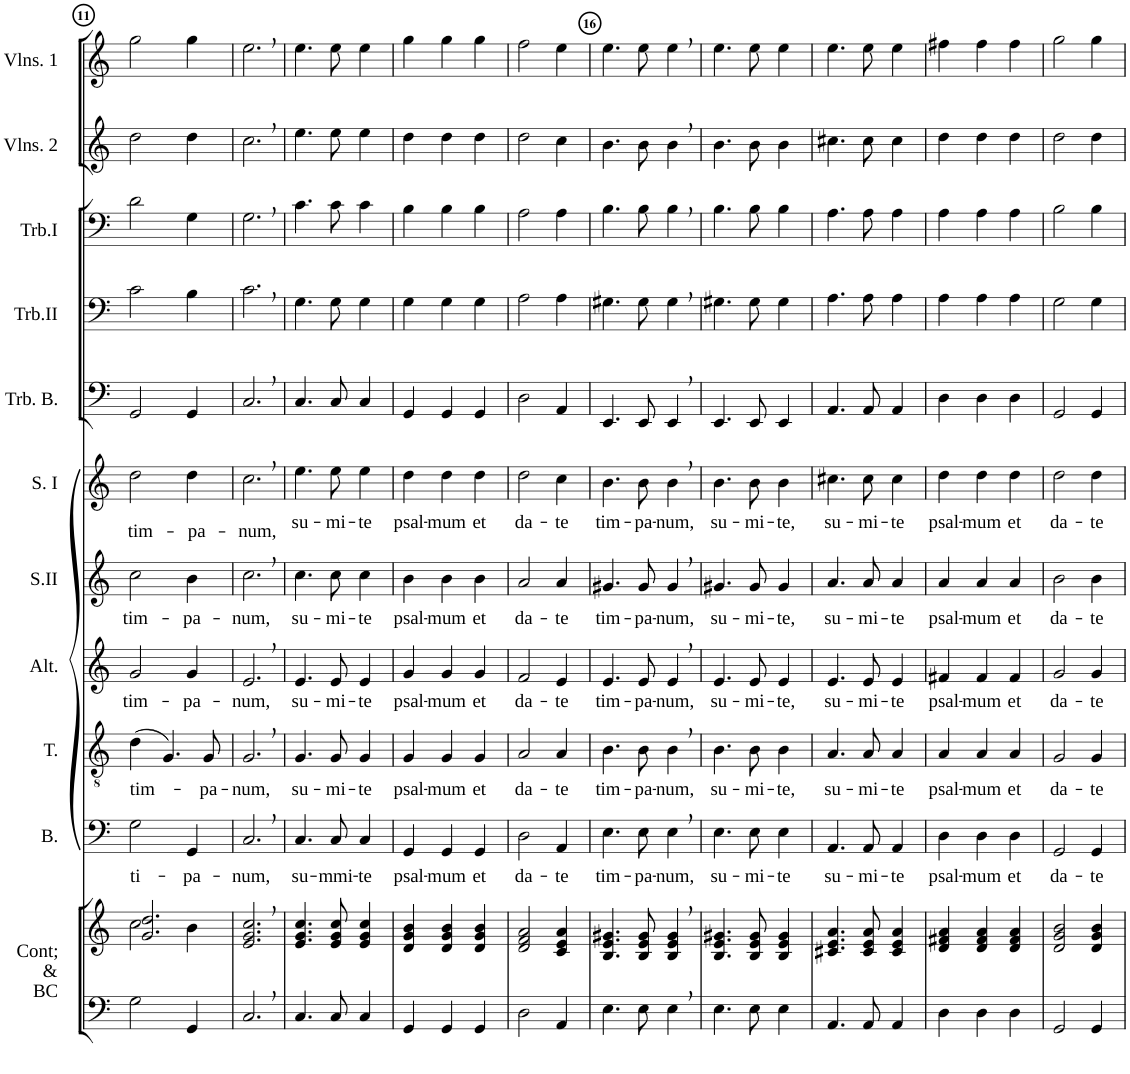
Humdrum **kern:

**kern	**kern	**kern	**text	**kern	**text	**kern	**text	**kern	**text	**kern	**text	**kern	**kern	**kern	**kern	**kern
*part11	*part11	*part10	*part10	*part9	*part9	*part8	*part8	*part7	*part7	*part6	*part6	*part5	*part4	*part3	*part2	*part1
*staff12	*staff11	*staff10	*staff10	*staff9	*staff9	*staff8	*staff8	*staff7	*staff7	*staff6	*staff6	*staff5	*staff4	*staff3	*staff2	*staff1
*I"Continuo &amp; Basse Continue	*	*I"Basse	*	*I"Ténor	*	*I"Alto	*	*I"Soprano II	*	*I"Soprane I	*	*I"Trombone Basse	*I"Trombone II	*I"Trombone I	*I"Deuxièmes Violons	*I"Premiers Violons
*I'Cont; &amp; BC	*	*I'B.	*	*I'T.	*	*I'Alt.	*	*I'S.II	*	*I'S. I	*	*I'Trb. B.	*I'Trb.II	*I'Trb.I	*I'Vlns. 2	*I'Vlns. 1
!!LO:PB:g=z
*clefF4	*clefG2	*clefF4	*	*clefGv2	*	*clefG2	*	*clefG2	*	*clefG2	*	*clefF4	*clefF4	*clefF4	*clefG2	*clefG2
*k[]	*k[]	*k[]	*	*k[]	*	*k[]	*	*k[]	*	*k[]	*	*k[]	*k[]	*k[]	*k[]	*k[]
*M3/4	*M3/4	*M3/4	*	*M3/4	*	*M3/4	*	*M3/4	*	*M3/4	*	*M3/4	*M3/4	*M3/4	*M3/4	*M3/4
=11	=11	=11	=11	=11	=11	=11	=11	=11	=11	=11	=11	=11	=11	=11	=11	=11
*	*^	*	*	*	*	*	*	*	*	*	*	*	*	*	*	*
!	!	!	!	!LO:LY:b	!	!LO:LY:b	!	!LO:LY:b	!	!LO:LY:b	!	!LO:LY:b	!	!	!	!	!
2G\	2.g/ 2.dd/	2cc\	2G\	ti-	(4d\	tim-	2g/	tim-	2cc\	tim-	2dd\	tim-	2GG/	2c\	2d\	2dd\	2gg\
.	.	.	.	.	4.G/)	.	.	.	.	.	.	.	.	.	.	.	.
!	!	!	!	!LO:LY:b	!	!	!	!LO:LY:b	!	!LO:LY:b	!	!LO:LY:b	!	!	!	!	!
4GG/	.	4b\	4GG/	-pa-	.	.	4g/	-pa-	4b\	-pa-	4dd\	-pa-	4GG/	4B\	4G\	4dd\	4gg\
!	!	!	!	!	!	!LO:LY:b	!	!	!	!	!	!	!	!	!	!	!
.	.	.	.	.	8G/	-pa-	.	.	.	.	.	.	.	.	.	.	.
*	*v	*v	*	*	*	*	*	*	*	*	*	*	*	*	*	*	*
=12	=12	=12	=12	=12	=12	=12	=12	=12	=12	=12	=12	=12	=12	=12	=12	=12
!	!	!	!LO:LY:b	!	!LO:LY:b	!	!LO:LY:b	!	!LO:LY:b	!	!LO:LY:b	!	!	!	!	!
2.C,/	2.e/, 2.g/, 2.cc/,	2.C,/	-num,	2.G,/	-num,	2.e,/	-num,	2.cc,\	-num,	2.cc,\	-num,	2.C,/	2.c,\	2.G,\	2.cc,\	2.ee,\
=13	=13	=13	=13	=13	=13	=13	=13	=13	=13	=13	=13	=13	=13	=13	=13	=13
!	!	!	!LO:LY:b	!	!LO:LY:b	!	!LO:LY:b	!	!LO:LY:b	!	!LO:LY:b	!	!	!	!	!
4.C/	4.e/ 4.g/ 4.cc/	4.C/	su-	4.G/	su-	4.e/	su-	4.cc\	su-	4.ee\	su-	4.C/	4.G\	4.c\	4.ee\	4.ee\
!	!	!	!LO:LY:b	!	!LO:LY:b	!	!LO:LY:b	!	!LO:LY:b	!	!LO:LY:b	!	!	!	!	!
8C/	8e/ 8g/ 8cc/	8C/	-mmi-	8G/	-mi-	8e/	-mi-	8cc\	-mi-	8ee\	-mi-	8C/	8G\	8c\	8ee\	8ee\
!	!	!	!LO:LY:b	!	!LO:LY:b	!	!LO:LY:b	!	!LO:LY:b	!	!LO:LY:b	!	!	!	!	!
4C/	4e/ 4g/ 4cc/	4C/	-te	4G/	-te	4e/	-te	4cc\	-te	4ee\	-te	4C/	4G\	4c\	4ee\	4ee\
=14	=14	=14	=14	=14	=14	=14	=14	=14	=14	=14	=14	=14	=14	=14	=14	=14
!	!	!	!LO:LY:b	!	!LO:LY:b	!	!LO:LY:b	!	!LO:LY:b	!	!LO:LY:b	!	!	!	!	!
4GG/	4d/ 4g/ 4b/	4GG/	psal-	4G/	psal-	4g/	psal-	4b\	psal-	4dd\	psal-	4GG/	4G\	4B\	4dd\	4gg\
!	!	!	!LO:LY:b	!	!LO:LY:b	!	!LO:LY:b	!	!LO:LY:b	!	!LO:LY:b	!	!	!	!	!
4GG/	4d/ 4g/ 4b/	4GG/	-mum	4G/	-mum	4g/	-mum	4b\	-mum	4dd\	-mum	4GG/	4G\	4B\	4dd\	4gg\
!	!	!	!LO:LY:b	!	!LO:LY:b	!	!LO:LY:b	!	!LO:LY:b	!	!LO:LY:b	!	!	!	!	!
4GG/	4d/ 4g/ 4b/	4GG/	et	4G/	et	4g/	et	4b\	et	4dd\	et	4GG/	4G\	4B\	4dd\	4gg\
=15	=15	=15	=15	=15	=15	=15	=15	=15	=15	=15	=15	=15	=15	=15	=15	=15
!	!	!	!LO:LY:b	!	!LO:LY:b	!	!LO:LY:b	!	!LO:LY:b	!	!LO:LY:b	!	!	!	!	!
2D\	2d/ 2f/ 2a/	2D\	da-	2A/	da-	2f/	da-	2a/	da-	2dd\	da-	2D\	2A\	2A\	2dd\	2ff\
!	!	!	!LO:LY:b	!	!LO:LY:b	!	!LO:LY:b	!	!LO:LY:b	!	!LO:LY:b	!	!	!	!	!
4AA/	4c/ 4e/ 4a/	4AA/	-te	4A/	-te	4e/	-te	4a/	-te	4cc\	-te	4AA/	4A\	4A\	4cc\	4ee\
=16	=16	=16	=16	=16	=16	=16	=16	=16	=16	=16	=16	=16	=16	=16	=16	=16
!	!	!	!LO:LY:b	!	!LO:LY:b	!	!LO:LY:b	!	!LO:LY:b	!	!LO:LY:b	!	!	!	!	!
4.E\	4.B/ 4.e/ 4.g#X/	4.E\	tim-	4.B\	tim-	4.e/	tim-	4.g#X/	tim-	4.b\	tim-	4.EE/	4.G#X\	4.B\	4.b\	4.ee\
!	!	!	!LO:LY:b	!	!LO:LY:b	!	!LO:LY:b	!	!LO:LY:b	!	!LO:LY:b	!	!	!	!	!
8E\	8B/ 8e/ 8g#/	8E\	-pa-	8B\	-pa-	8e/	-pa-	8g#/	-pa-	8b\	-pa-	8EE/	8G#\	8B\	8b\	8ee\
!	!	!	!LO:LY:b	!	!LO:LY:b	!	!LO:LY:b	!	!LO:LY:b	!	!LO:LY:b	!	!	!	!	!
4E,\	4B/, 4e/, 4g#/,	4E,\	-num,	4B,\	-num,	4e,/	-num,	4g#,/	-num,	4b,\	-num,	4EE,/	4G#,\	4B,\	4b,\	4ee,\
=17	=17	=17	=17	=17	=17	=17	=17	=17	=17	=17	=17	=17	=17	=17	=17	=17
!	!	!	!LO:LY:b	!	!LO:LY:b	!	!LO:LY:b	!	!LO:LY:b	!	!LO:LY:b	!	!	!	!	!
4.E\	4.B/ 4.e/ 4.g#X/	4.E\	su-	4.B\	su-	4.e/	su-	4.g#X/	su-	4.b\	su-	4.EE/	4.G#X\	4.B\	4.b\	4.ee\
!	!	!	!LO:LY:b	!	!LO:LY:b	!	!LO:LY:b	!	!LO:LY:b	!	!LO:LY:b	!	!	!	!	!
8E\	8B/ 8e/ 8g#/	8E\	-mi-	8B\	-mi-	8e/	-mi-	8g#/	-mi-	8b\	-mi-	8EE/	8G#\	8B\	8b\	8ee\
!	!	!	!LO:LY:b	!	!LO:LY:b	!	!LO:LY:b	!	!LO:LY:b	!	!LO:LY:b	!	!	!	!	!
4E\	4B/ 4e/ 4g#/	4E\	-te	4B\	-te,	4e/	-te,	4g#/	-te,	4b\	-te,	4EE/	4G#\	4B\	4b\	4ee\
=18	=18	=18	=18	=18	=18	=18	=18	=18	=18	=18	=18	=18	=18	=18	=18	=18
!	!	!	!LO:LY:b	!	!LO:LY:b	!	!LO:LY:b	!	!LO:LY:b	!	!LO:LY:b	!	!	!	!	!
4.AA/	4.c#X/ 4.e/ 4.a/	4.AA/	su-	4.A/	su-	4.e/	su-	4.a/	su-	4.cc#X\	su-	4.AA/	4.A\	4.A\	4.cc#X\	4.ee\
!	!	!	!LO:LY:b	!	!LO:LY:b	!	!LO:LY:b	!	!LO:LY:b	!	!LO:LY:b	!	!	!	!	!
8AA/	8c#/ 8e/ 8a/	8AA/	-mi-	8A/	-mi-	8e/	-mi-	8a/	-mi-	8cc#\	-mi-	8AA/	8A\	8A\	8cc#\	8ee\
!	!	!	!LO:LY:b	!	!LO:LY:b	!	!LO:LY:b	!	!LO:LY:b	!	!LO:LY:b	!	!	!	!	!
4AA/	4c#/ 4e/ 4a/	4AA/	-te	4A/	-te	4e/	-te	4a/	-te	4cc#\	-te	4AA/	4A\	4A\	4cc#\	4ee\
=19	=19	=19	=19	=19	=19	=19	=19	=19	=19	=19	=19	=19	=19	=19	=19	=19
!	!	!	!LO:LY:b	!	!LO:LY:b	!	!LO:LY:b	!	!LO:LY:b	!	!LO:LY:b	!	!	!	!	!
4D\	4d/ 4f#X/ 4a/	4D\	psal-	4A/	psal-	4f#X/	psal-	4a/	psal-	4dd\	psal-	4D\	4A\	4A\	4dd\	4ff#X\
!	!	!	!LO:LY:b	!	!LO:LY:b	!	!LO:LY:b	!	!LO:LY:b	!	!LO:LY:b	!	!	!	!	!
4D\	4d/ 4f#/ 4a/	4D\	-mum	4A/	-mum	4f#/	-mum	4a/	-mum	4dd\	-mum	4D\	4A\	4A\	4dd\	4ff#\
!	!	!	!LO:LY:b	!	!LO:LY:b	!	!LO:LY:b	!	!LO:LY:b	!	!LO:LY:b	!	!	!	!	!
4D\	4d/ 4f#/ 4a/	4D\	et	4A/	et	4f#/	et	4a/	et	4dd\	et	4D\	4A\	4A\	4dd\	4ff#\
=20	=20	=20	=20	=20	=20	=20	=20	=20	=20	=20	=20	=20	=20	=20	=20	=20
!	!	!	!LO:LY:b	!	!LO:LY:b	!	!LO:LY:b	!	!LO:LY:b	!	!LO:LY:b	!	!	!	!	!
2GG/	2d/ 2g/ 2b/	2GG/	da-	2G/	da-	2g/	da-	2b\	da-	2dd\	da-	2GG/	2G\	2B\	2dd\	2gg\
!	!	!	!LO:LY:b	!	!LO:LY:b	!	!LO:LY:b	!	!LO:LY:b	!	!LO:LY:b	!	!	!	!	!
4GG/	4d/ 4g/ 4b/	4GG/	-te	4G/	-te	4g/	-te	4b\	-te	4dd\	-te	4GG/	4G\	4B\	4dd\	4gg\
=	=	=	=	=	=	=	=	=	=	=	=	=	=	=	=	=
*-	*-	*-	*-	*-	*-	*-	*-	*-	*-	*-	*-	*-	*-	*-	*-	*-
